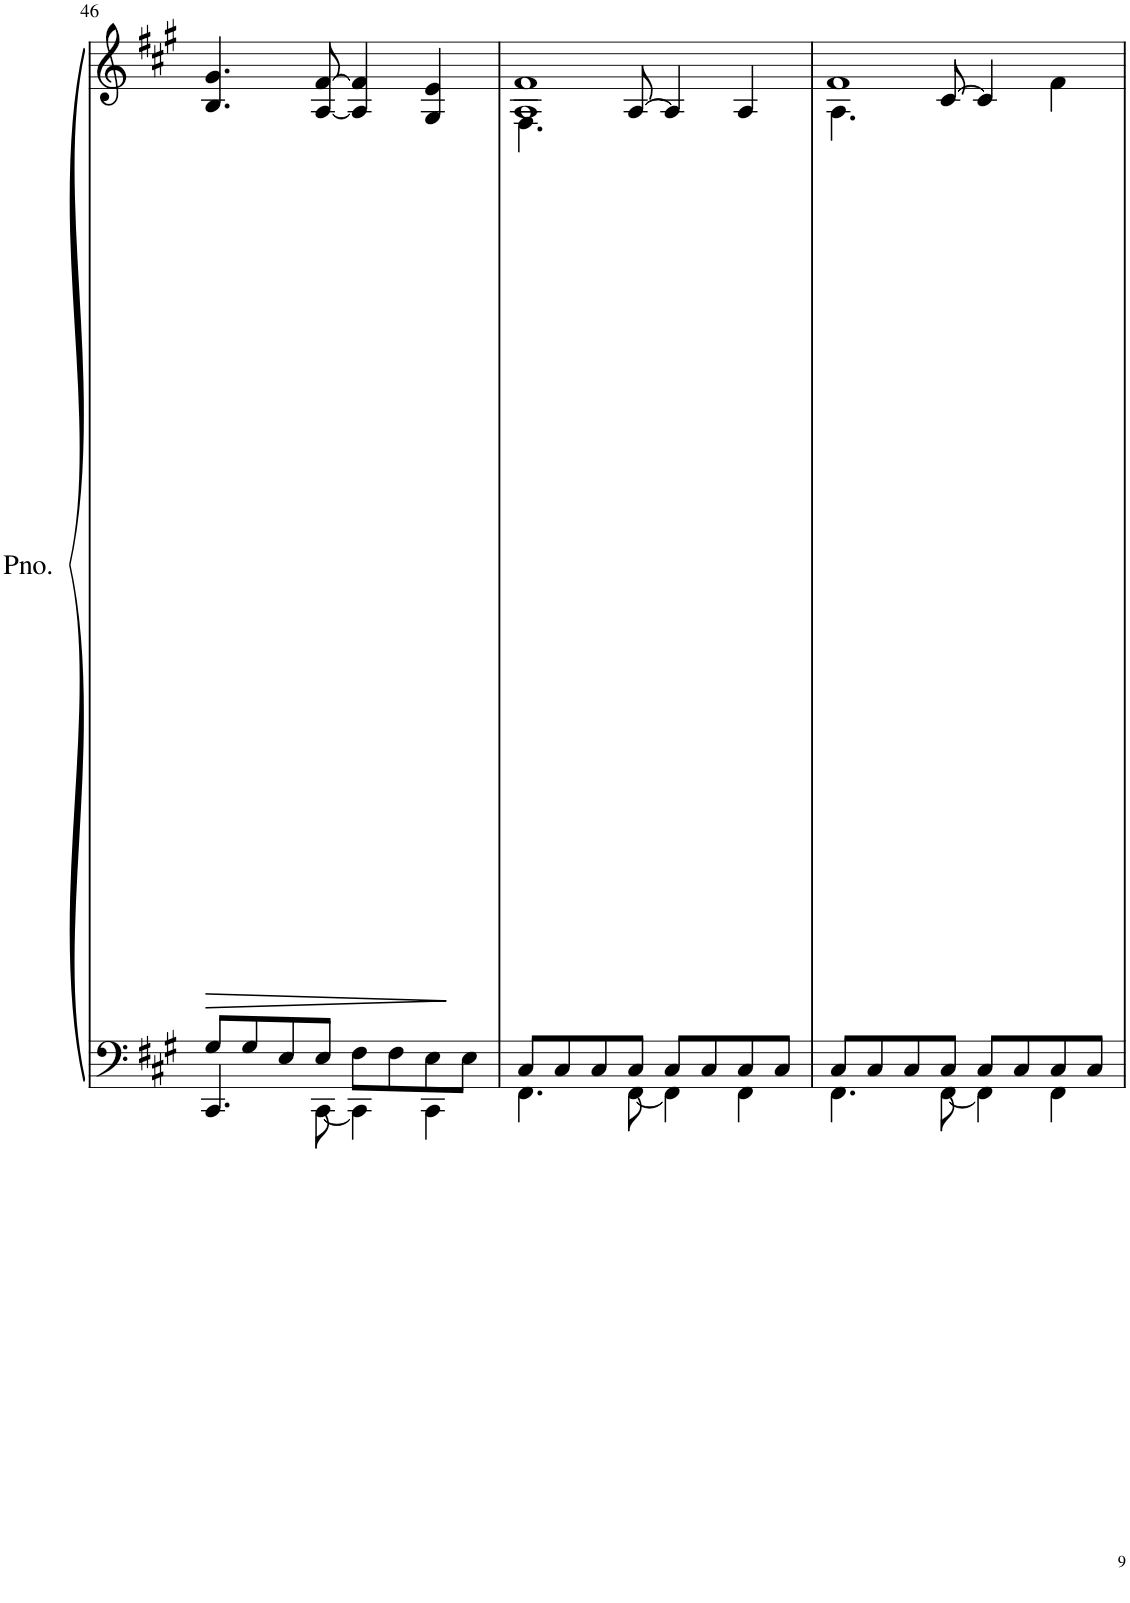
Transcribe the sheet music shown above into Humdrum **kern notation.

**kern	**kern	**dynam
*part1	*part1	*part1
*staff2	*staff1	*staff1/2
*I"Piano	*	*
*I'Pno.	*	*
!!LO:PB:g=z
*clefF4	*clefG2	*
*k[f#c#g#]	*k[f#c#g#]	*
*M4/4	*M4/4	*
=46	=46	=46
*^	*	*
!	!	!	!LO:HP:b
4.CC#/	8G#/L	4.B/ 4.g#/	>
.	8G#/	.	.
.	8E/	.	.
[8CC#\	8E/J	[8A/ [8f#/	.
4CC#\]	8F#\L	4A/] 4f#/]	.
.	8F#\	.	.
4CC#\	8E\	4G#/ 4e/	.
.	8E\J	.	.
=47	=47	=47	=47
*	*	*^	*
4.FF#\	8C#/L	1A 1f#	4.F#\	.
.	8C#/	.	.	.
.	8C#/	.	.	.
[8FF#\	8C#/J	.	[8A/	.
4FF#\]	8C#/L	.	4A/]	.
.	8C#/	.	.	.
4FF#\	8C#/	.	4A/	.
.	8C#/J	.	.	.
*v	*v	*	*	*
*	*v	*v	*
.	.	]
=48	=48	=48
*^	*^	*
4.FF#\	8C#/L	1f#	4.A\	.
.	8C#/	.	.	.
.	8C#/	.	.	.
[8FF#\	8C#/J	.	[8c#/	.
4FF#\]	8C#/L	.	4c#/]	.
.	8C#/	.	.	.
4FF#\	8C#/	.	4f#\	.
.	8C#/J	.	.	.
*v	*v	*	*	*
*	*v	*v	*
=	=	=
*-	*-	*-
